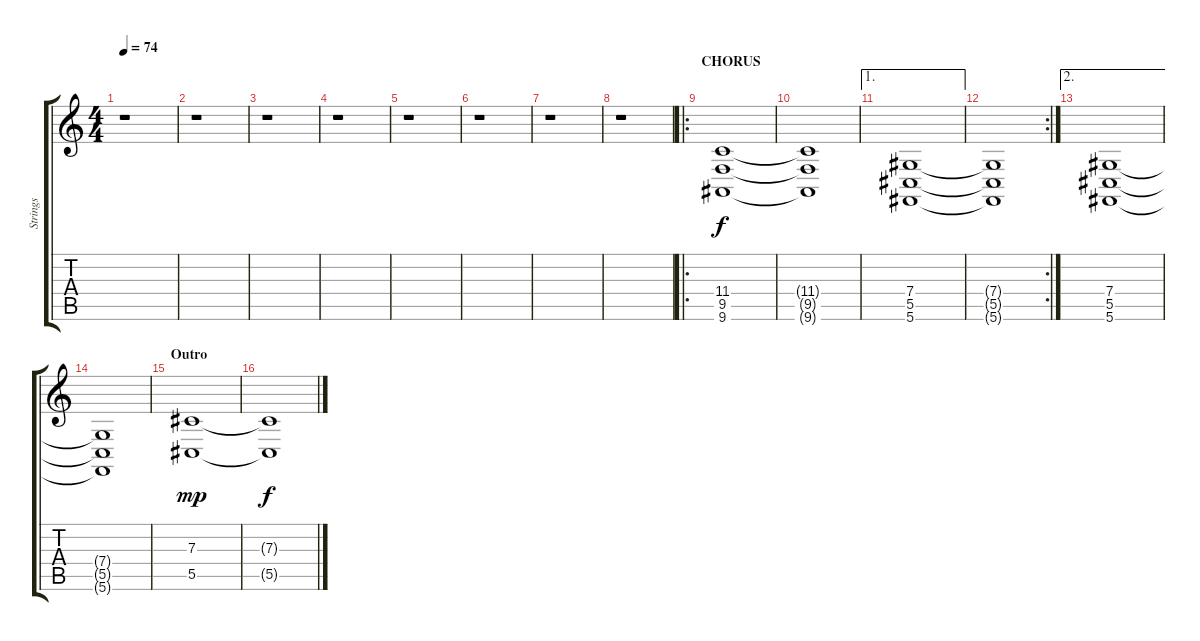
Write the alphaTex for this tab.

\track ("Strings" "Strings") {instrument stringensemble1}
\staff {score tabs}
\tuning (Db4 Ab3 Gb3 Db3 Ab2 Db2) {hide}
\ts (4 4)
\tempo 74
\clef g2
\ks c
r.1{dy f} |
r.1 |
r.1 |
r.1 |
r.1 |
r.1 |
r.1 |
r.1 |
\ro
\section ("" "CHORUS")
(11.4 9.5 9.6).1{volume 11} |
(11.4{t} 9.5{t} 9.6{t}).1 |
\ae 1
(7.4 5.5 5.6).1 |
\rc 2
(7.4{t} 5.5{t} 5.6{t}).1 |
\ae 2
(7.4 5.5 5.6).1 |
(7.4{t} 5.5{t} 5.6{t}).1 |
\section ("" "Outro")
(7.3 5.5).1{dy mp} |
(7.3{t} 5.5{t}).1{dy f volume 8}
